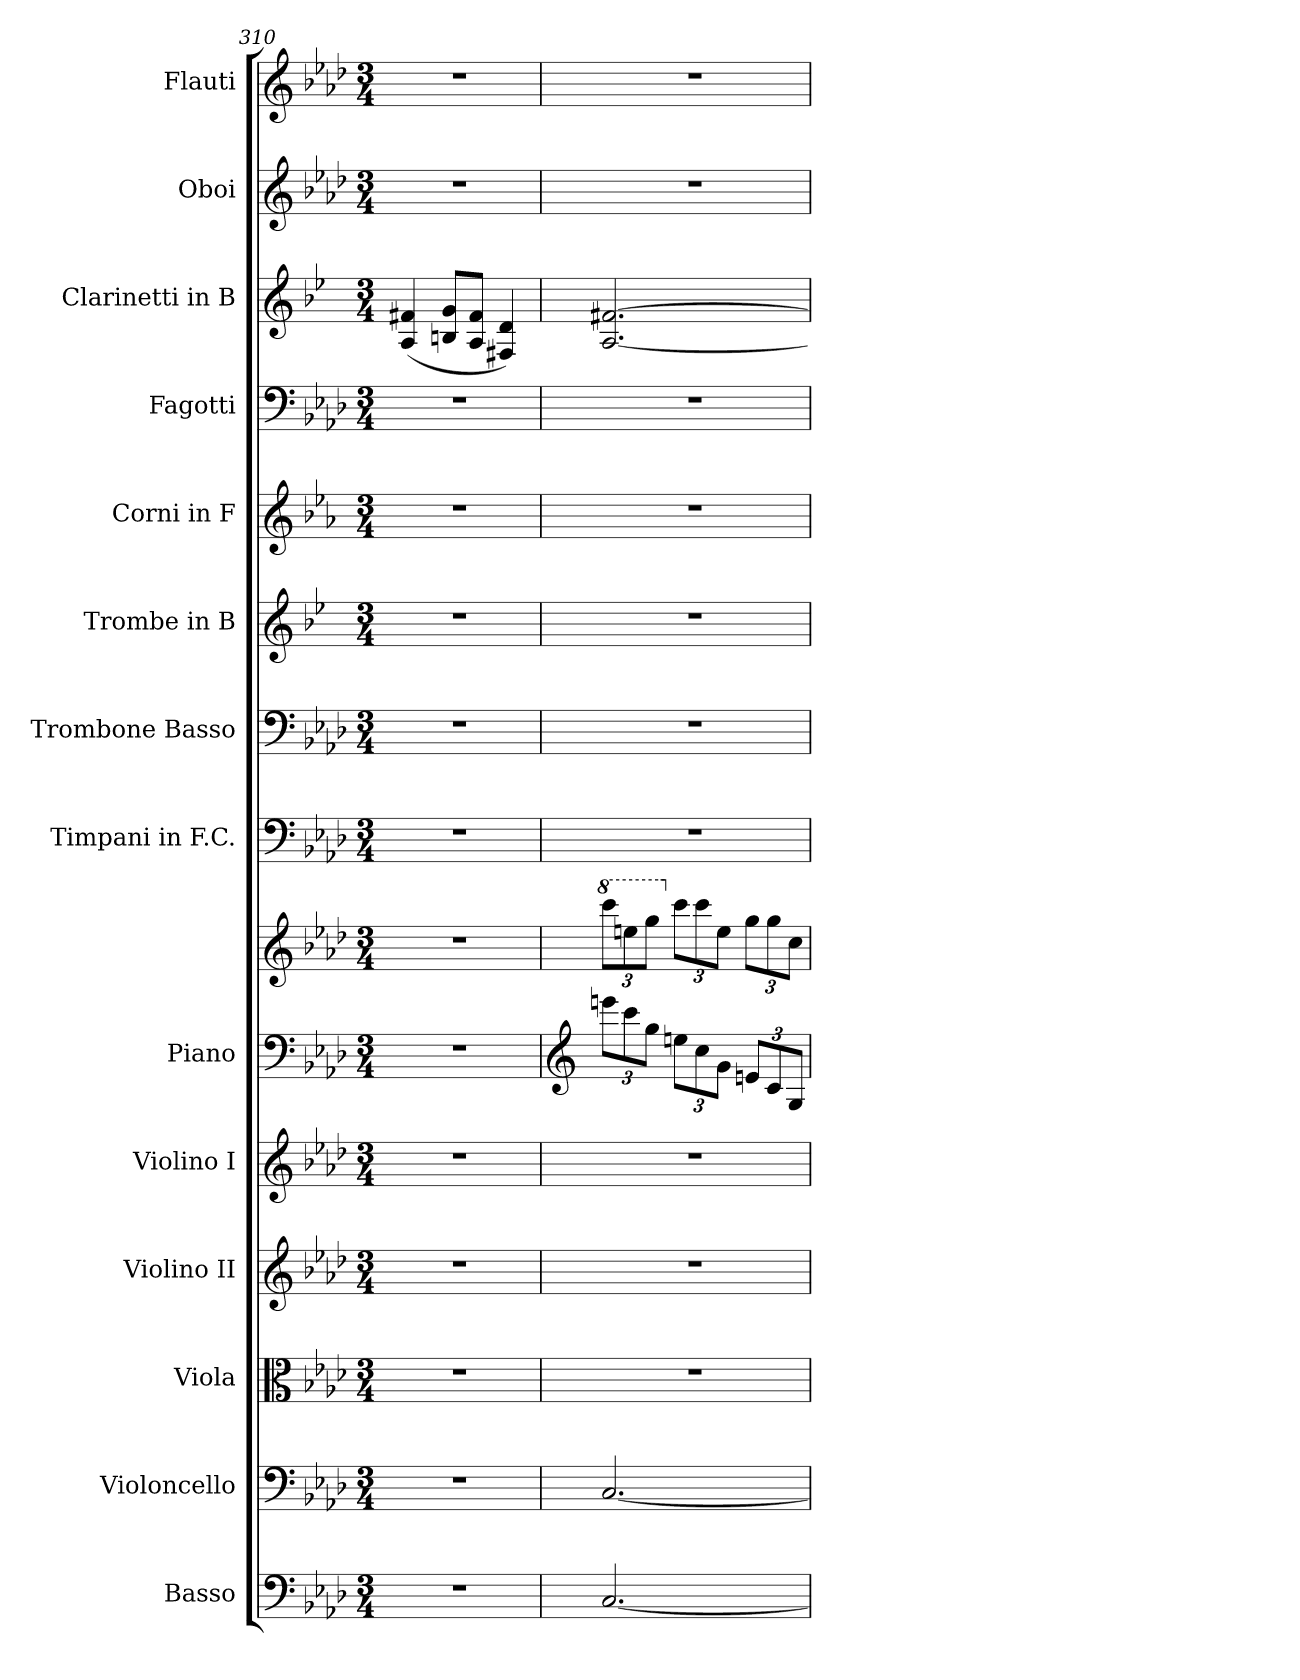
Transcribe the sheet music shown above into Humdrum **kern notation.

**kern	**kern	**kern	**kern	**kern	**kern	**kern	**kern	**kern	**kern	**kern	**kern	**kern	**kern	**kern
*part14	*part13	*part12	*part11	*part10	*part9	*part9	*part8	*part7	*part6	*part5	*part4	*part3	*part2	*part1
*staff15	*staff14	*staff13	*staff12	*staff11	*staff10	*staff9	*staff8	*staff7	*staff6	*staff5	*staff4	*staff3	*staff2	*staff1
*I"Basso	*I"Violoncello	*I"Viola	*I"Violino II	*I"Violino I	*I"Piano	*	*I"Timpani in F.C.	*I"Trombone Basso	*I"Trombe in B	*I"Corni in F	*I"Fagotti	*I"Clarinetti in B	*I"Oboi	*I"Flauti
*	*	*	*	*	*I'Pno.	*	*I'Timp.	*	*	*	*	*	*I'Ob.	*I'Fl.
*clefF4	*clefF4	*clefC3	*clefG2	*clefG2	*clefF4	*clefG2	*clefF4	*clefF4	*clefG2	*clefG2	*clefF4	*clefG2	*clefG2	*clefG2
*ITrd7c12	*	*	*	*	*	*	*	*	*ITrd1c2	*ITrd4c7	*	*ITrd1c2	*	*
*k[b-e-a-d-]	*k[b-e-a-d-]	*k[b-e-a-d-]	*k[b-e-a-d-]	*k[b-e-a-d-]	*k[b-e-a-d-]	*k[b-e-a-d-]	*k[b-e-a-d-]	*k[b-e-a-d-]	*k[b-e-a-d-]	*k[b-e-a-d-]	*k[b-e-a-d-]	*k[b-e-a-d-]	*k[b-e-a-d-]	*k[b-e-a-d-]
*M3/4	*M3/4	*M3/4	*M3/4	*M3/4	*M3/4	*M3/4	*M3/4	*M3/4	*M3/4	*M3/4	*M3/4	*M3/4	*M3/4	*M3/4
=310	=310	=310	=310	=310	=310	=310	=310	=310	=310	=310	=310	=310	=310	=310
2.r	2.r	2.r	2.r	2.r	2.r	2.r	2.r	2.r	2.r	2.r	2.r	(<4G/ 4en/	2.r	2.r
.	.	.	.	.	.	.	.	.	.	.	.	8An/ 8f/L	.	.
.	.	.	.	.	.	.	.	.	.	.	.	8G/ 8e/J	.	.
.	.	.	.	.	.	.	.	.	.	.	.	4En/ 4c/)	.	.
=311	=311	=311	=311	=311	=311	=311	=311	=311	=311	=311	=311	=311	=311	=311
*	*	*	*	*	*clefG2	*	*	*	*	*	*	*	*	*
*	*	*	*	*	*Xbrackettup	*	*	*	*	*	*	*	*	*
*	*	*	*	*	*	*8va	*	*	*	*	*	*	*	*
*	*	*	*	*	*	*Xbrackettup	*	*	*	*	*	*	*	*
[2.CC/	[2.C/	2.r	2.r	2.r	12eeen\L	12cccc\L	2.r	2.r	2.r	2.r	2.r	[2.G/ [2.en/	2.r	2.r
.	.	.	.	.	12ccc\	12eeen\	.	.	.	.	.	.	.	.
.	.	.	.	.	12gg\J	12ggg\J	.	.	.	.	.	.	.	.
*	*	*	*	*	*	*X8va	*	*	*	*	*	*	*	*
.	.	.	.	.	12een\L	12ccc\L	.	.	.	.	.	.	.	.
.	.	.	.	.	12cc\	12ccc\	.	.	.	.	.	.	.	.
.	.	.	.	.	12g\J	12ee\J	.	.	.	.	.	.	.	.
.	.	.	.	.	12en/L	12gg\L	.	.	.	.	.	.	.	.
.	.	.	.	.	12c/	12gg\	.	.	.	.	.	.	.	.
.	.	.	.	.	12G/J	12cc\J	.	.	.	.	.	.	.	.
=	=	=	=	=	=	=	=	=	=	=	=	=	=	=
*-	*-	*-	*-	*-	*-	*-	*-	*-	*-	*-	*-	*-	*-	*-
